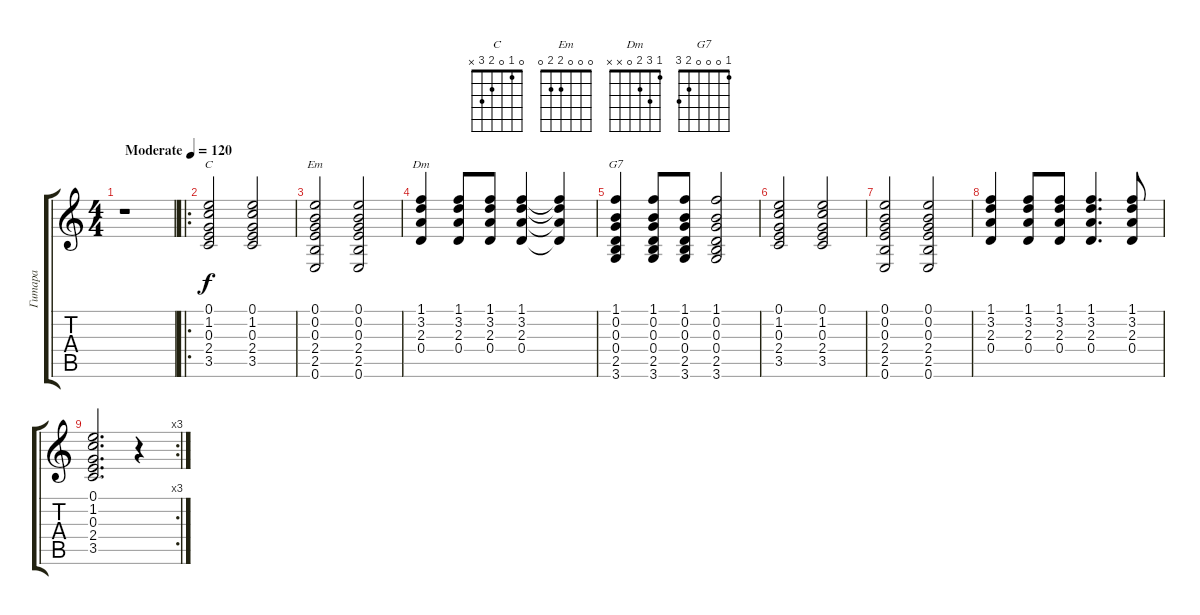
\track ("Гитара" "Гитара") {instrument acousticguitarsteel}
\staff {score tabs}
\tuning (E4 B3 G3 D3 A2 E2) {hide}
\chord ("C" 0 1 0 2 3 x)
\chord ("Em" 0 0 0 2 2 0)
\chord ("Dm" 1 3 2 0 x x)
\chord ("G7" 1 0 0 0 2 3)
\ts (4 4)
\tempo (120 "Moderate")
\clef g2
\ks c
r.1{dy f instrument acousticguitarsteel} |
\ro
(0.1 1.2 0.3 2.4 3.5).2{ch "C"} (0.1 1.2 0.3 2.4 3.5).2 |
(0.1 0.2 0.3 2.4 2.5 0.6).2{ch "Em"} (0.1 0.2 0.3 2.4 2.5 0.6).2 |
(1.1 3.2 2.3 0.4).4{ch "Dm"} (1.1 3.2 2.3 0.4).8 (1.1 3.2 2.3 0.4).8 (1.1 3.2 2.3 0.4).4 (1.1{t} 3.2{t} 2.3{t} 0.4{t}).4 |
(1.1 0.2 0.3 0.4 2.5 3.6).4{ch "G7"} (1.1 0.2 0.3 0.4 2.5 3.6).8 (1.1 0.2 0.3 0.4 2.5 3.6).8 (1.1 0.2 0.3 0.4 2.5 3.6).2 |
(0.1 1.2 0.3 2.4 3.5).2 (0.1 1.2 0.3 2.4 3.5).2 |
(0.1 0.2 0.3 2.4 2.5 0.6).2 (0.1 0.2 0.3 2.4 2.5 0.6).2 |
(1.1 3.2 2.3 0.4).4 (1.1 3.2 2.3 0.4).8 (1.1 3.2 2.3 0.4).8 (1.1 3.2 2.3 0.4).4{d} (1.1 3.2 2.3 0.4).8 |
\rc 3
(0.1 1.2 0.3 2.4 3.5).2{d} r.4
